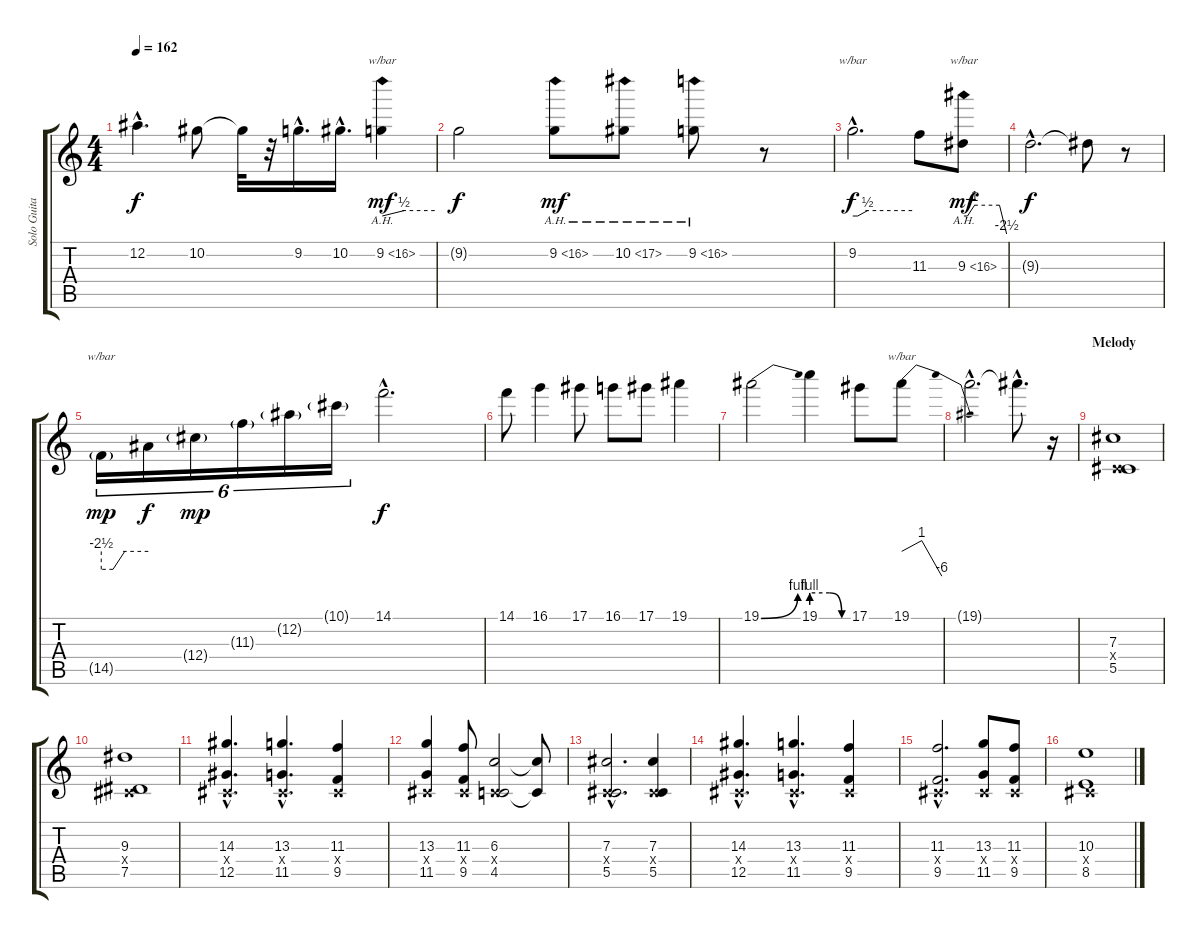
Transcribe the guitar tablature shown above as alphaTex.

\track ("Solo Guitar" "Solo Guita") {instrument distortionguitar}
\staff {score tabs}
\tuning (Eb4 Bb3 Gb3 Db3 Ab2 Eb2) {hide}
\ts (4 4)
\tempo 162
\clef g2
\ks c
12.2{hac t}.4{d dy f} 10.2.8 10.2{t}.32 r.32 9.2{hac}.16{d} 10.2{hac}.16{d} 9.2{ah 7}.4{tbe (custom default 0 0 25 2 60 2) dy mf} |
9.2{t}.2{dy f} 9.2{ah 7}.8{dy mf} 10.2{ah 7}.8 9.2{ah 7}.8 r.8 |
9.2{hac}.2{d tbe (custom default 0 0 5 0 15 2 60 2) dy f} 11.3.8 9.3{ah 7}.8{tbe (custom default 0 0 5 0 15 4 50 4 60 -10) dy mf} |
9.3{hac t}.2{d dy f} 9.3{t}.8 r.8 |
14.5{g}.16{tu (6 4) tbe (custom default 0 -10 15 -10 30 0 60 0) dy mp} 14.5{t}.16{tu (6 4) dy f} 12.4{g}.16{tu (6 4) dy mp} 11.3{g}.16{tu (6 4)} 12.2{g}.16{tu (6 4)} 10.1{g}.16{tu (6 4)} 14.1{hac}.2{d dy f} |
14.1.8 16.1.4 17.1.8 16.1.8 17.1.8 19.1.4 |
19.1{be (bend 0 0 60 4)}.2 19.1{be (custom 0 4 30 4 50 0 60 0)}.4 17.1.8 19.1.8{tbe (dip default 0 0 15 4 50 4 60 -24)} |
19.1{hac t}.2{d} 19.1{hac t}.8{d} r.16 |
\section ("" "Melody")
(7.3 0.4{x} 5.5).1 |
(9.3 0.4{x} 7.5).1 |
(14.3{hac} 0.4{hac x} 12.5{hac}).4{d} (13.3{hac} 0.4{hac x} 11.5{hac}).4{d} (11.3 0.4{x} 9.5).4 |
(13.3 0.4{x} 11.5).4 (11.3 0.4{x} 9.5).8 (6.3 0.4{x} 4.5).2 (6.3{t} 4.5{t}).8 |
(7.3{hac} 0.4{hac x} 5.5{hac}).2{d} (7.3 0.4{x} 5.5).4 |
(14.3{hac} 0.4{hac x} 12.5{hac}).4{d} (13.3{hac} 0.4{hac x} 11.5{hac}).4{d} (11.3 0.4{x} 9.5).4 |
(11.3{hac} 0.4{hac x} 9.5{hac}).2{d} (13.3 0.4{x} 11.5).8 (11.3 0.4{x} 9.5).8 |
(10.3 0.4{x} 8.5).1
